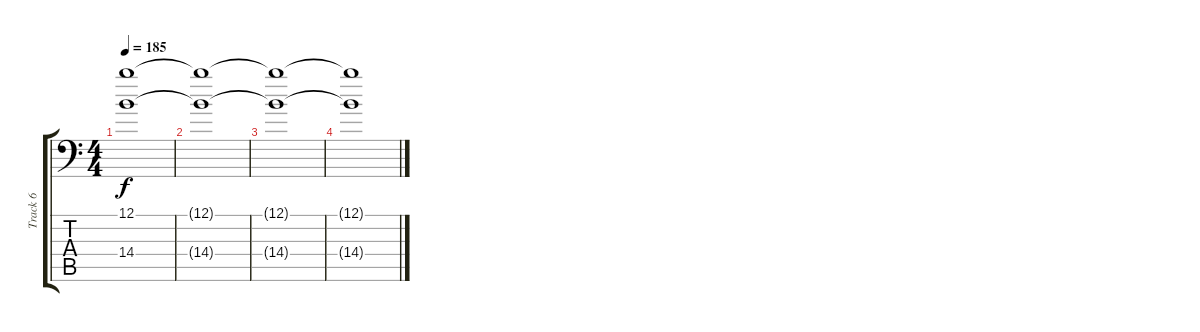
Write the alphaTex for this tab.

\track ("Track 6" "Track 6") {instrument acousticguitarnylon}
\staff {score tabs}
\tuning (B3 Gb3 D3 A2 E2 A1) {hide}
\ts (4 4)
\tempo 185
\clef f4
\ks c
(12.1 14.4).1{dy f} |
(12.1{t} 14.4{t}).1 |
(12.1{t} 14.4{t}).1 |
(12.1{t} 14.4{t}).1
